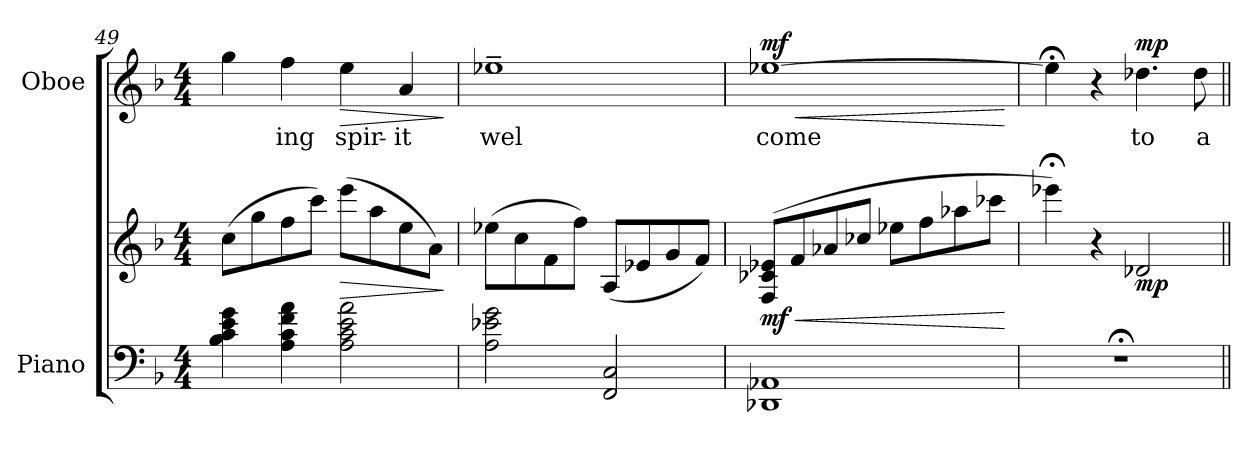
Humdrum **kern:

**kern	**kern	**dynam	**kern	**text	**dynam
*part2	*part2	*part2	*part1	*part1	*part1
*staff3	*staff2	*staff2/3	*staff1	*staff1	*staff1
*I"Piano	*	*	*I"Oboe	*	*
*I'Pno.	*	*	*I'Ob.	*	*
*clefF4	*clefG2	*	*clefG2	*	*
*k[b-]	*k[b-]	*	*k[b-]	*	*
*M4/4	*M4/4	*	*M4/4	*	*
=49	=49	=49	=49	=49	=49
4B-\ 4c\ 4e\ 4g\	(8cc\L	.	4gg\	.	.
.	8gg\	.	.	.	.
!	!	!	!	!LO:LY:b	!
4A\ 4c\ 4f\ 4a\	8ff\	.	4ff\	-ing	.
.	8ccc\J)	.	.	.	.
!	!	!LO:HP:b	!	!LO:LY:b	!LO:HP:b
2A\ 2c\ 2e\ 2a\	(8eee\L	>	4ee\	spir-	>
.	8aa\	.	.	.	.
!	!	!	!	!LO:LY:b	!
.	8ee\	.	4a/	-it	.
.	8a\J)	.	.	.	.
.	.	]	.	.	]
=50	=50	=50	=50	=50	=50
!	!	!	!	!LO:LY:b	!
2A\ 2e-X\ 2g\	(8ee-X\L	.	1ee-X~	wel	.
.	8cc\	.	.	.	.
.	8f\	.	.	.	.
.	8ff\J)	.	.	.	.
2FF/ 2C/	(8A/L	.	.	.	.
.	8e-X/	.	.	.	.
.	8g/	.	.	.	.
.	8f/J)	.	.	.	.
=51	=51	=51	=51	=51	=51
!	!	!LO:HP:b	!	!LO:LY:b	!LO:HP:b
!	!	!LO:DY:n=1:b	!	!	!LO:DY:n=1:a
1DD-X 1AA-X	(8F/ 8c-X/ 8e-X/L	< mf	[1ee-X	come	< mf
.	8f/	.	.	.	.
.	8a-X/	.	.	.	.
.	8cc-X/J	.	.	.	.
.	8ee-X\L	.	.	.	.
.	8ff\	.	.	.	.
.	8aa-X\	.	.	.	.
.	8ccc-X\J	.	.	.	.
.	.	[	.	.	[
!!LO:PB:g=z
=52	=52	=52	=52	=52	=52
1r;<	4eee-X;<\)	.	4ee-;<\]	.	.
.	4r	.	4r	.	.
!	!	!LO:DY:b	!	!LO:LY:b	!LO:DY:a
.	2d-X/	mp	4.dd-X\	to	mp
!	!	!	!	!LO:LY:b	!
.	.	.	8dd-\	a	.
=||	=||	=||	=||	=||	=||
*-	*-	*-	*-	*-	*-
